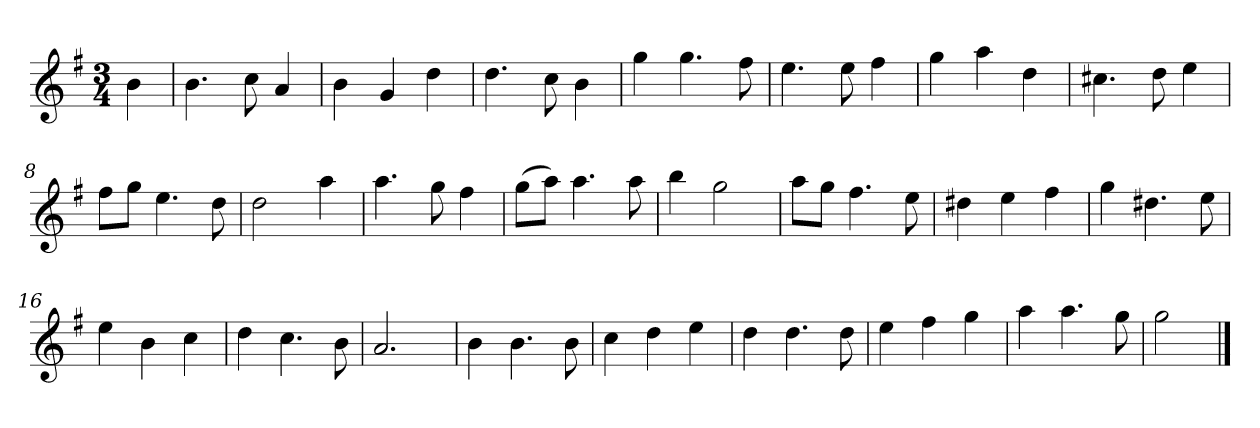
**kern
*part1
*staff1
*k[f#]
*M3/4
*MM120
=
4b
=1
4.b
8cc
4a
=2
4b
4g
4dd
=3
4.dd
8cc
4b
=4
4gg
4.gg
8ff#
=5
4.ee
8ee
4ff#
=6
4gg
4aa
4dd
=7
4.cc#X
8dd
4ee
=8
8ff#L
8ggJ
4.ee
8dd
=9
2dd
4aa
=10
4.aa
8gg
4ff#
=11
(8ggL
8aaJ)
4.aa
8aa
=12
4bb
2gg
=13
8aaL
8ggJ
4.ff#
8ee
=14
4dd#X
4ee
4ff#
=15
4gg
4.dd#X
8ee
=16
4ee
4b
4cc
=17
4dd
4.cc
8b
=18
2.a
=19
4b
4.b
8b
=20
4cc
4dd
4ee
=21
4dd
4.dd
8dd
=22
4ee
4ff#
4gg
=23
4aa
4.aa
8gg
=24
2gg
==
*-
